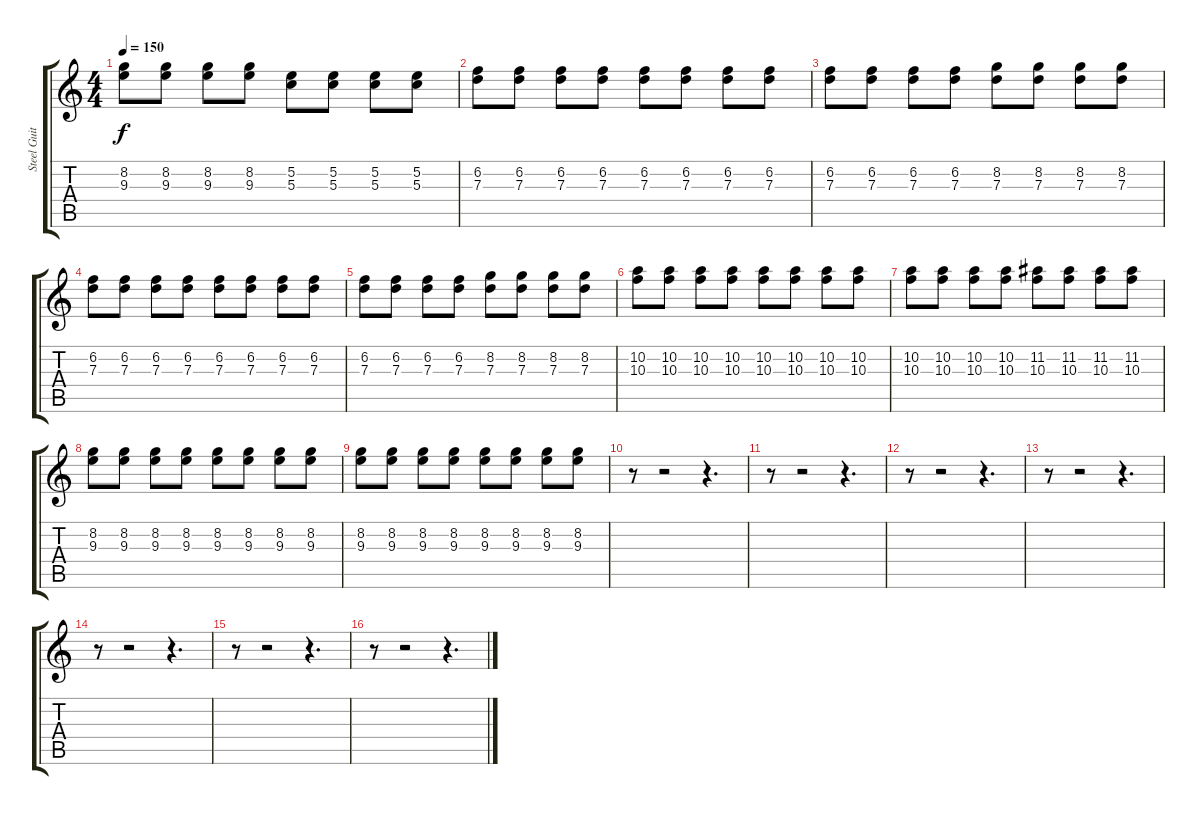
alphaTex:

\track ("Steel Guitar" "Steel Guit") {mute instrument acousticguitarsteel}
\staff {score tabs}
\tuning (E4 B3 G3 D3 A2 D2) {hide}
\ts (4 4)
\tempo 150
\clef g2
\ks c
(8.2 9.3).8{dy f} (8.2 9.3).8 (8.2 9.3).8 (8.2 9.3).8 (5.2 5.3).8 (5.2 5.3).8 (5.2 5.3).8 (5.2 5.3).8 |
(6.2 7.3).8 (6.2 7.3).8 (6.2 7.3).8 (6.2 7.3).8 (6.2 7.3).8 (6.2 7.3).8 (6.2 7.3).8 (6.2 7.3).8 |
(6.2 7.3).8 (6.2 7.3).8 (6.2 7.3).8 (6.2 7.3).8 (8.2 7.3).8 (8.2 7.3).8 (8.2 7.3).8 (8.2 7.3).8 |
(6.2 7.3).8 (6.2 7.3).8 (6.2 7.3).8 (6.2 7.3).8 (6.2 7.3).8 (6.2 7.3).8 (6.2 7.3).8 (6.2 7.3).8 |
(6.2 7.3).8 (6.2 7.3).8 (6.2 7.3).8 (6.2 7.3).8 (8.2 7.3).8 (8.2 7.3).8 (8.2 7.3).8 (8.2 7.3).8 |
(10.2 10.3).8 (10.2 10.3).8 (10.2 10.3).8 (10.2 10.3).8 (10.2 10.3).8 (10.2 10.3).8 (10.2 10.3).8 (10.2 10.3).8 |
(10.2 10.3).8 (10.2 10.3).8 (10.2 10.3).8 (10.2 10.3).8 (11.2 10.3).8 (11.2 10.3).8 (11.2 10.3).8 (11.2 10.3).8 |
(8.2 9.3).8 (8.2 9.3).8 (8.2 9.3).8 (8.2 9.3).8 (8.2 9.3).8 (8.2 9.3).8 (8.2 9.3).8 (8.2 9.3).8 |
(8.2 9.3).8 (8.2 9.3).8 (8.2 9.3).8 (8.2 9.3).8 (8.2 9.3).8 (8.2 9.3).8 (8.2 9.3).8 (8.2 9.3).8 |
r.8 r.2 r.4{d} |
r.8 r.2 r.4{d} |
r.8 r.2 r.4{d} |
r.8 r.2 r.4{d} |
r.8 r.2 r.4{d} |
r.8 r.2 r.4{d} |
r.8 r.2 r.4{d}
